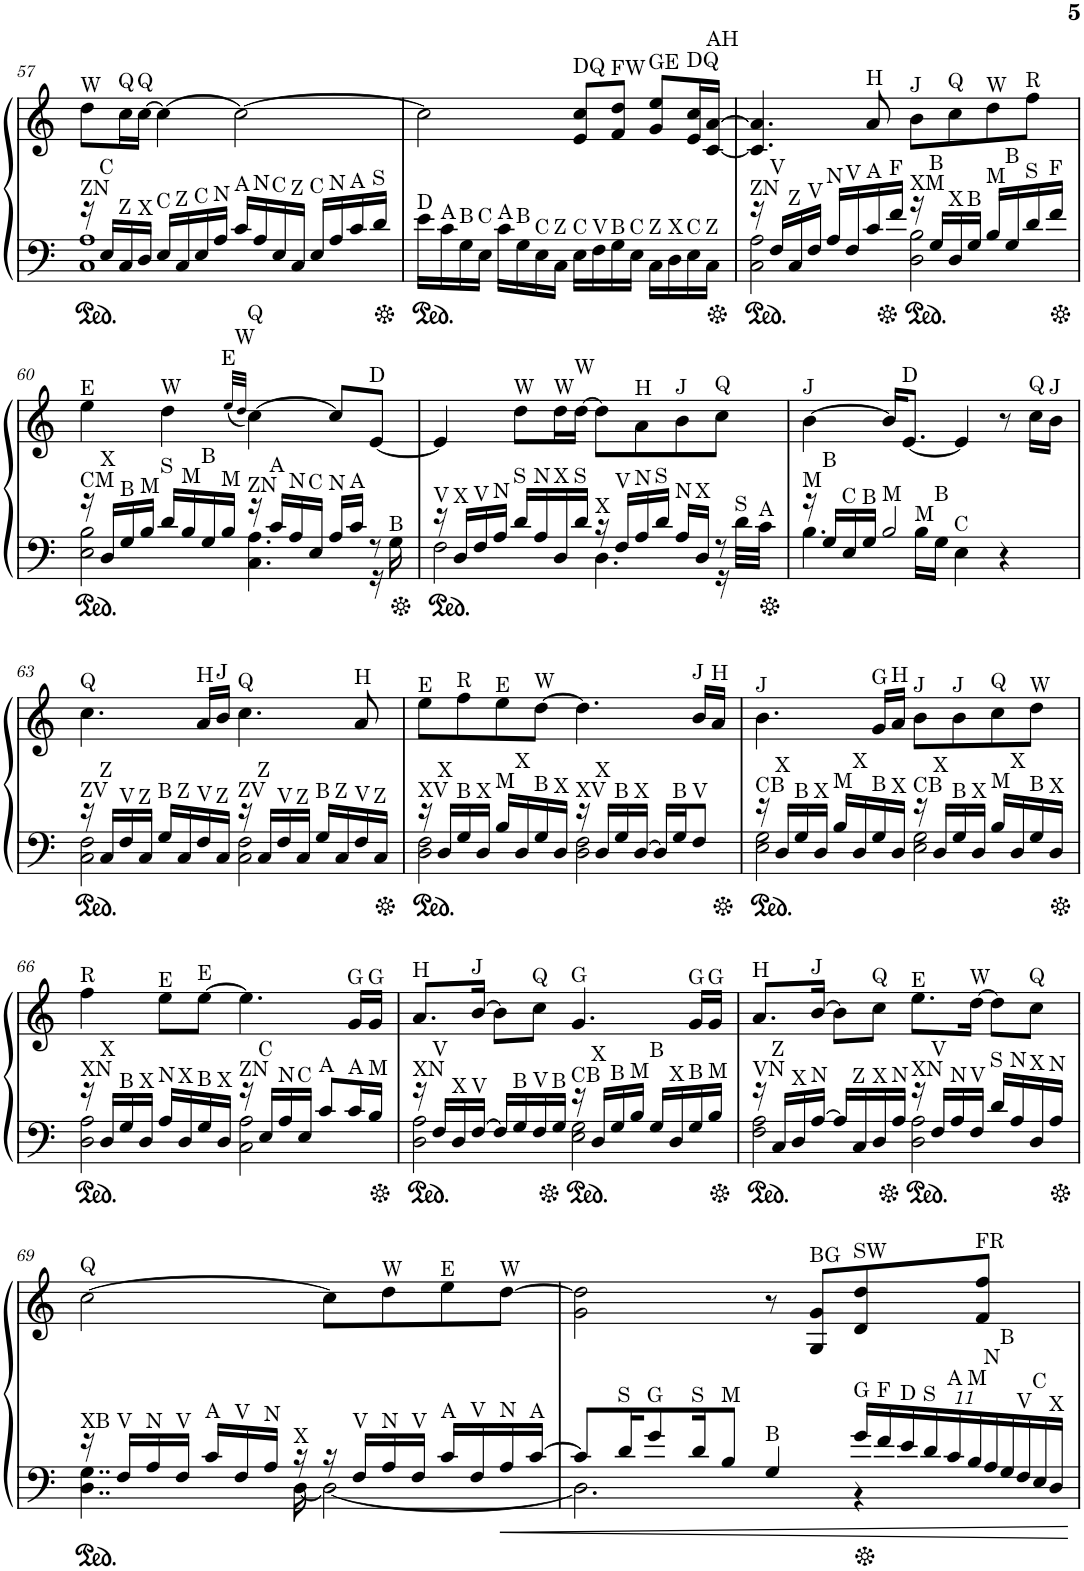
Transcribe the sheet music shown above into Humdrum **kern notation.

**kern	**kern
*part1	*part1
*staff2	*staff1
*I"Piano	*
*I'Pno.	*
!!LO:PB:g=z
*clefF4	*clefG2
*k[]	*k[]
*M4/4	*M4/4
=57	=57
*^	*
!	!	!LO:TX:a:t=W
!LO:TX:a:t=ZN	!	!
16r	1C 1A	8dd\L
!LO:TX:a:t=C	!	!
16E/LL	.	.
!	!	!LO:TX:a:t=Q
!LO:TX:a:t=Z	!	!
16C/	.	16cc\L
!	!	!LO:TX:a:t=Q
!LO:TX:a:t=X	!	!
16D/JJ	.	[16cc\JJ
!LO:TX:a:t=C	!	!
16E/LL	.	4cc\_
!LO:TX:a:t=Z	!	!
16C/	.	.
!LO:TX:a:t=C	!	!
16E/	.	.
!LO:TX:a:t=N	!	!
16A/JJ	.	.
!LO:TX:a:t=A	!	!
16c/LL	.	2cc\_
!LO:TX:a:t=N	!	!
16A/	.	.
!LO:TX:a:t=C	!	!
16E/	.	.
!LO:TX:a:t=Z	!	!
16C/JJ	.	.
!LO:TX:a:t=C	!	!
16E/LL	.	.
!LO:TX:a:t=N	!	!
16A/	.	.
!LO:TX:a:t=A	!	!
16c/	.	.
!LO:TX:a:t=S	!	!
16d/JJ	.	.
*v	*v	*
=58	=58
!LO:TX:a:t=D	!
16e\LL	2cc\]
!LO:TX:a:t=A	!
16c\	.
!LO:TX:a:t=B	!
16G\	.
!LO:TX:a:t=C	!
16E\JJ	.
!LO:TX:a:t=A	!
16c\LL	.
!LO:TX:a:t=B	!
16G\	.
!LO:TX:a:t=C	!
16E\	.
!LO:TX:a:t=Z	!
16C\JJ	.
!	!LO:TX:a:t=DQ
!LO:TX:a:t=C	!
16E\LL	8e/ 8cc/L
!LO:TX:a:t=V	!
16F\	.
!	!LO:TX:a:t=FW
!LO:TX:a:t=B	!
16G\	8f/ 8dd/J
!LO:TX:a:t=C	!
16E\JJ	.
!	!LO:TX:a:t=GE
!LO:TX:a:t=Z	!
16C\LL	8g/ 8ee/L
!LO:TX:a:t=X	!
16D\	.
!	!LO:TX:a:t=DQ
!LO:TX:a:t=C	!
16E\	16e/ 16cc/L
!	!LO:TX:a:t=AH
!LO:TX:a:t=Z	!
16C\JJ	[16c/ [16a/JJ
=59	=59
*^	*
!LO:TX:a:t=ZN	!	!
16r	2C\ 2A\	4.c/] 4.a/]
!LO:TX:a:t=V	!	!
16F/LL	.	.
!LO:TX:a:t=Z	!	!
16C/	.	.
!LO:TX:a:t=V	!	!
16F/JJ	.	.
!LO:TX:a:t=N	!	!
16A/LL	.	.
!LO:TX:a:t=V	!	!
16F/	.	.
!	!	!LO:TX:a:t=H
!LO:TX:a:t=A	!	!
16c/	.	8a/
!LO:TX:a:t=F	!	!
16f/JJ	.	.
!	!	!LO:TX:a:t=J
!LO:TX:a:t=XM	!	!
16r	2D\ 2B\	8b\L
!LO:TX:a:t=B	!	!
16G/LL	.	.
!	!	!LO:TX:a:t=Q
!LO:TX:a:t=X	!	!
16D/	.	8cc\
!LO:TX:a:t=B	!	!
16G/JJ	.	.
!	!	!LO:TX:a:t=W
!LO:TX:a:t=M	!	!
16B/LL	.	8dd\
!LO:TX:a:t=B	!	!
16G/	.	.
!	!	!LO:TX:a:t=R
!LO:TX:a:t=S	!	!
16d/	.	8ff\J
!LO:TX:a:t=F	!	!
16f/JJ	.	.
!!LO:LB:g=z
=60	=60	=60
*	*	*^
!	!	!LO:TX:a:t=E	!
!LO:TX:a:t=CM	!	!	!
16r	2E\ 2B\	4ee\	4..ryy
!LO:TX:a:t=X	!	!	!
16D/LL	.	.	.
!LO:TX:a:t=B	!	!	!
16G/	.	.	.
!LO:TX:a:t=M	!	!	!
16B/JJ	.	.	.
!	!	!LO:TX:a:t=W	!
!LO:TX:a:t=S	!	!	!
16d/LL	.	4dd\	.
!LO:TX:a:t=M	!	!	!
16B/	.	.	.
!LO:TX:a:t=B	!	!	!
16G/	.	.	.
!	!	!	!LO:TX:a:t=E
!LO:TX:a:t=M	!	!	!
16B/JJ	.	.	32ee!/LLL
!	!	!	!LO:TX:a:t=W
.	.	.	32dd!/JJJ
!	!	!LO:TX:a:t=Q	!
!LO:TX:a:t=ZN	!	!	!
16r	4.C\ 4.A\	[4cc\	2ryy
!LO:TX:a:t=A	!	!	!
16c/LL	.	.	.
!LO:TX:a:t=N	!	!	!
16A/	.	.	.
!LO:TX:a:t=C	!	!	!
16E/JJ	.	.	.
!LO:TX:a:t=N	!	!	!
16A/LL	.	8cc/L]	.
!LO:TX:a:t=A	!	!	!
16c/JJ	.	.	.
!	!	!LO:TX:a:t=D	!
8r	16r	[8e/J	.
!	!LO:TX:a:t=B	!	!
.	16G\	.	.
*	*	*v	*v
=61	=61	=61
!LO:TX:a:t=V	!	!
16r	2F\	4e/]
!LO:TX:a:t=X	!	!
16D/LL	.	.
!LO:TX:a:t=V	!	!
16F/	.	.
!LO:TX:a:t=N	!	!
16A/JJ	.	.
!	!	!LO:TX:a:t=W
!LO:TX:a:t=S	!	!
16d/LL	.	8dd\L
!LO:TX:a:t=N	!	!
16A/	.	.
!	!	!LO:TX:a:t=W
!LO:TX:a:t=X	!	!
16D/	.	16dd\L
!	!	!LO:TX:a:t=W
!LO:TX:a:t=S	!	!
16d/JJ	.	[16dd\JJ
!LO:TX:a:t=X	!	!
16r	4.D\	8dd\L]
!LO:TX:a:t=V	!	!
16F/LL	.	.
!	!	!LO:TX:a:t=H
!LO:TX:a:t=N	!	!
16A/	.	8a\
!LO:TX:a:t=S	!	!
16d/JJ	.	.
!	!	!LO:TX:a:t=J
!LO:TX:a:t=N	!	!
16A/LL	.	8b\
!LO:TX:a:t=X	!	!
16D/JJ	.	.
!	!	!LO:TX:a:t=Q
8r	16r	8cc\J
!	!LO:TX:a:t=S	!
.	32d\LLL	.
!	!LO:TX:a:t=A	!
.	32c\JJJ	.
=62	=62	=62
!	!	!LO:TX:a:t=J
!LO:TX:a:t=M	!	!
16r	4.B\	[4b\
!LO:TX:a:t=B	!	!
16G/LL	.	.
!LO:TX:a:t=C	!	!
16E/	.	.
!LO:TX:a:t=B	!	!
16G/JJ	.	.
!LO:TX:a:t=M	!	!
2B/	.	16b/KL]
!	!	!LO:TX:a:t=D
.	.	[8.e/J
!	!LO:TX:a:t=M	!
.	16B\LL	.
!	!LO:TX:a:t=B	!
.	16G\JJ	.
!	!LO:TX:a:t=C	!
.	4E\	4e/]
4r	4ryy	8r
!	!	!LO:TX:a:t=Q
.	.	16cc\LL
!	!	!LO:TX:a:t=J
.	.	16b\JJ
!!LO:LB:g=z
=63	=63	=63
!	!	!LO:TX:a:t=Q
!LO:TX:a:t=ZV	!	!
16r	2C\ 2F\	4.cc\
!LO:TX:a:t=Z	!	!
16C/LL	.	.
!LO:TX:a:t=V	!	!
16F/	.	.
!LO:TX:a:t=Z	!	!
16C/JJ	.	.
!LO:TX:a:t=B	!	!
16G/LL	.	.
!LO:TX:a:t=Z	!	!
16C/	.	.
!	!	!LO:TX:a:t=H
!LO:TX:a:t=V	!	!
16F/	.	16a/LL
!	!	!LO:TX:a:t=J
!LO:TX:a:t=Z	!	!
16C/JJ	.	16b/JJ
!	!	!LO:TX:a:t=Q
!LO:TX:a:t=ZV	!	!
16r	2C\ 2F\	4.cc\
!LO:TX:a:t=Z	!	!
16C/LL	.	.
!LO:TX:a:t=V	!	!
16F/	.	.
!LO:TX:a:t=Z	!	!
16C/JJ	.	.
!LO:TX:a:t=B	!	!
16G/LL	.	.
!LO:TX:a:t=Z	!	!
16C/	.	.
!	!	!LO:TX:a:t=H
!LO:TX:a:t=V	!	!
16F/	.	8a/
!LO:TX:a:t=Z	!	!
16C/JJ	.	.
=64	=64	=64
!	!	!LO:TX:a:t=E
!LO:TX:a:t=XV	!	!
16r	2D\ 2F\	8ee\L
!LO:TX:a:t=X	!	!
16D/LL	.	.
!	!	!LO:TX:a:t=R
!LO:TX:a:t=B	!	!
16G/	.	8ff\
!LO:TX:a:t=X	!	!
16D/JJ	.	.
!	!	!LO:TX:a:t=E
!LO:TX:a:t=M	!	!
16B/LL	.	8ee\
!LO:TX:a:t=X	!	!
16D/	.	.
!	!	!LO:TX:a:t=W
!LO:TX:a:t=B	!	!
16G/	.	[8dd\J
!LO:TX:a:t=X	!	!
16D/JJ	.	.
!LO:TX:a:t=XV	!	!
16r	2D\ 2F\	4.dd\]
!LO:TX:a:t=X	!	!
16D/LL	.	.
!LO:TX:a:t=B	!	!
16G/	.	.
!LO:TX:a:t=X	!	!
[16D/JJ	.	.
16D/LL]	.	.
!LO:TX:a:t=B	!	!
16G/J	.	.
!	!	!LO:TX:a:t=J
!LO:TX:a:t=V	!	!
8F/J	.	16b/LL
!	!	!LO:TX:a:t=H
.	.	16a/JJ
=65	=65	=65
!	!	!LO:TX:a:t=J
!LO:TX:a:t=CB	!	!
16r	2E\ 2G\	4.b\
!LO:TX:a:t=X	!	!
16D/LL	.	.
!LO:TX:a:t=B	!	!
16G/	.	.
!LO:TX:a:t=X	!	!
16D/JJ	.	.
!LO:TX:a:t=M	!	!
16B/LL	.	.
!LO:TX:a:t=X	!	!
16D/	.	.
!	!	!LO:TX:a:t=G
!LO:TX:a:t=B	!	!
16G/	.	16g/LL
!	!	!LO:TX:a:t=H
!LO:TX:a:t=X	!	!
16D/JJ	.	16a/JJ
!	!	!LO:TX:a:t=J
!LO:TX:a:t=CB	!	!
16r	2E\ 2G\	8b\L
!LO:TX:a:t=X	!	!
16D/LL	.	.
!	!	!LO:TX:a:t=J
!LO:TX:a:t=B	!	!
16G/	.	8b\
!LO:TX:a:t=X	!	!
16D/JJ	.	.
!	!	!LO:TX:a:t=Q
!LO:TX:a:t=M	!	!
16B/LL	.	8cc\
!LO:TX:a:t=X	!	!
16D/	.	.
!	!	!LO:TX:a:t=W
!LO:TX:a:t=B	!	!
16G/	.	8dd\J
!LO:TX:a:t=X	!	!
16D/JJ	.	.
!!LO:LB:g=z
=66	=66	=66
!	!	!LO:TX:a:t=R
!LO:TX:a:t=XN	!	!
16r	2D\ 2A\	4ff\
!LO:TX:a:t=X	!	!
16D/LL	.	.
!LO:TX:a:t=B	!	!
16G/	.	.
!LO:TX:a:t=X	!	!
16D/JJ	.	.
!	!	!LO:TX:a:t=E
!LO:TX:a:t=N	!	!
16A/LL	.	8ee\L
!LO:TX:a:t=X	!	!
16D/	.	.
!	!	!LO:TX:a:t=E
!LO:TX:a:t=B	!	!
16G/	.	[8ee\J
!LO:TX:a:t=X	!	!
16D/JJ	.	.
!LO:TX:a:t=ZN	!	!
16r	2C\ 2A\	4.ee\]
!LO:TX:a:t=C	!	!
16E/LL	.	.
!LO:TX:a:t=N	!	!
16A/	.	.
!LO:TX:a:t=C	!	!
16E/JJ	.	.
!LO:TX:a:t=A	!	!
8c/L	.	.
!	!	!LO:TX:a:t=G
!LO:TX:a:t=A	!	!
16c/L	.	16g/LL
!	!	!LO:TX:a:t=G
!LO:TX:a:t=M	!	!
16B/JJ	.	16g/JJ
=67	=67	=67
!	!	!LO:TX:a:t=H
!LO:TX:a:t=XN	!	!
16r	2D\ 2A\	8.a/L
!LO:TX:a:t=V	!	!
16F/LL	.	.
!LO:TX:a:t=X	!	!
16D/	.	.
!	!	!LO:TX:a:t=J
!LO:TX:a:t=V	!	!
[16F/JJ	.	[16b/Jk
16F/LL]	.	8b\L]
!LO:TX:a:t=B	!	!
16G/	.	.
!	!	!LO:TX:a:t=Q
!LO:TX:a:t=V	!	!
16F/	.	8cc\J
!LO:TX:a:t=B	!	!
16G/JJ	.	.
!	!	!LO:TX:a:t=G
!LO:TX:a:t=CB	!	!
16r	2E\ 2G\	4.g/
!LO:TX:a:t=X	!	!
16D/LL	.	.
!LO:TX:a:t=B	!	!
16G/	.	.
!LO:TX:a:t=M	!	!
16B/JJ	.	.
!LO:TX:a:t=B	!	!
16G/LL	.	.
!LO:TX:a:t=X	!	!
16D/	.	.
!	!	!LO:TX:a:t=G
!LO:TX:a:t=B	!	!
16G/	.	16g/LL
!	!	!LO:TX:a:t=G
!LO:TX:a:t=M	!	!
16B/JJ	.	16g/JJ
=68	=68	=68
!	!	!LO:TX:a:t=H
!LO:TX:a:t=VN	!	!
16r	2F\ 2A\	8.a/L
!LO:TX:a:t=Z	!	!
16C/LL	.	.
!LO:TX:a:t=X	!	!
16D/	.	.
!	!	!LO:TX:a:t=J
!LO:TX:a:t=N	!	!
[16A/JJ	.	[16b/Jk
16A/LL]	.	8b\L]
!LO:TX:a:t=Z	!	!
16C/	.	.
!	!	!LO:TX:a:t=Q
!LO:TX:a:t=X	!	!
16D/	.	8cc\J
!LO:TX:a:t=N	!	!
16A/JJ	.	.
!	!	!LO:TX:a:t=E
!LO:TX:a:t=XN	!	!
16r	2D\ 2A\	8.ee\L
!LO:TX:a:t=V	!	!
16F/LL	.	.
!LO:TX:a:t=N	!	!
16A/	.	.
!	!	!LO:TX:a:t=W
!LO:TX:a:t=V	!	!
16F/JJ	.	[16dd\Jk
!LO:TX:a:t=S	!	!
16d/LL	.	8dd\L]
!LO:TX:a:t=N	!	!
16A/	.	.
!	!	!LO:TX:a:t=Q
!LO:TX:a:t=X	!	!
16D/	.	8cc\J
!LO:TX:a:t=N	!	!
16A/JJ	.	.
!!LO:LB:g=z
=69	=69	=69
!	!	!LO:TX:a:t=Q
!LO:TX:a:t=XB	!	!
16r	4..D\ 4..G\	[2cc\
!LO:TX:a:t=V	!	!
16F/LL	.	.
!LO:TX:a:t=N	!	!
16A/	.	.
!LO:TX:a:t=V	!	!
16F/JJ	.	.
!LO:TX:a:t=A	!	!
16c/LL	.	.
!LO:TX:a:t=V	!	!
16F/	.	.
!LO:TX:a:t=N	!	!
16A/JJ	.	.
!LO:TX:a:t=X	!	!
16r	[16D\	.
16r	2D\_	8cc\L]
!LO:TX:a:t=V	!	!
16F/LL	.	.
!	!	!LO:TX:a:t=W
!LO:TX:a:t=N	!	!
16A/	.	8dd\
!LO:TX:a:t=V	!	!
16F/JJ	.	.
!	!	!LO:TX:a:t=E
!LO:TX:a:t=A	!	!
16c/LL	.	8ee\
!LO:TX:a:t=V	!	!
16F/	.	.
!	!	!LO:TX:a:t=W
!LO:TX:a:t=N	!	!
16A/	.	[8dd\J
!LO:TX:a:t=A	!	!
[16c/JJ	.	.
=70	=70	=70
8c/L]	2.D\]	2g\ 2dd\]
!LO:TX:a:t=S	!	!
16d/K	.	.
!LO:TX:a:t=G	!	!
8g/	.	.
!LO:TX:a:t=S	!	!
16d/K	.	.
!LO:TX:a:t=M	!	!
8B/J	.	.
!LO:TX:a:t=B	!	!
4G/	.	8r
!	!	!LO:TX:a:t=BG
.	.	8G/ 8g/L
*Xbrackettup	*	*
!	!	!LO:TX:a:t=SW
!LO:TX:a:t=G	!	!
44g/LL	4r	8d/ 8dd/
!LO:TX:a:t=F	!	!
44f/	.	.
!LO:TX:a:t=D	!	!
44e/	.	.
!LO:TX:a:t=S	!	!
44d/	.	.
!LO:TX:a:t=A	!	!
44c/	.	.
!LO:TX:a:t=M	!	!
44B/	.	.
!	!	!LO:TX:a:t=FR
.	.	8f/ 8ff/J
!LO:TX:a:t=N	!	!
44A/	.	.
!LO:TX:a:t=B	!	!
44G/	.	.
!LO:TX:a:t=V	!	!
44F/	.	.
!LO:TX:a:t=C	!	!
44E/	.	.
!LO:TX:a:t=X	!	!
44D/JJ	.	.
*v	*v	*
=	=
*-	*-
